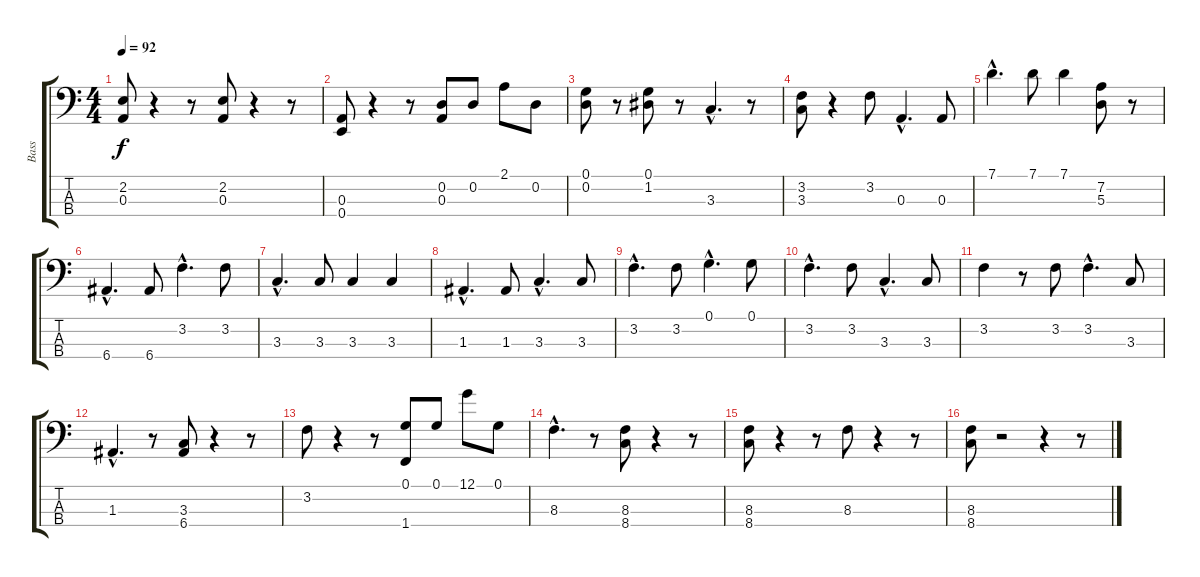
\track ("Bass" "Bass") {instrument electricbassfinger}
\staff {score tabs}
\tuning (G2 D2 A1 E1) {hide}
\ts (4 4)
\tempo 92
\clef f4
\ks c
(2.2 0.3).8{dy f} r.4 r.8 (2.2 0.3).8 r.4 r.8 |
(0.3 0.4).8 r.4 r.8 (0.2 0.3).8 0.2.8 2.1.8 0.2.8 |
(0.1 0.2).8 r.8 (0.1 1.2).8 r.8 3.3{hac}.4{d} r.8 |
(3.2 3.3).8 r.4 3.2.8 0.3{hac}.4{d} 0.3.8 |
7.1{hac}.4{d} 7.1.8 7.1.4 (7.2 5.3).8 r.8 |
6.4{hac}.4{d} 6.4.8 3.2{hac}.4{d} 3.2.8 |
3.3{hac}.4{d} 3.3.8 3.3.4 3.3.4 |
1.3{hac}.4{d} 1.3.8 3.3{hac}.4{d} 3.3.8 |
3.2{hac}.4{d} 3.2.8 0.1{hac}.4{d} 0.1.8 |
3.2{hac}.4{d} 3.2.8 3.3{hac}.4{d} 3.3.8 |
3.2.4 r.8 3.2.8 3.2{hac}.4{d} 3.3.8 |
1.3{hac}.4{d} r.8 (3.3 6.4).8 r.4 r.8 |
3.2.8 r.4 r.8 (0.1 1.4).8 0.1.8 12.1.8 0.1.8 |
8.3{hac}.4{d} r.8 (8.3 8.4).8 r.4 r.8 |
(8.3 8.4).8 r.4 r.8 8.3.8 r.4 r.8 |
(8.3 8.4).8 r.2 r.4 r.8
